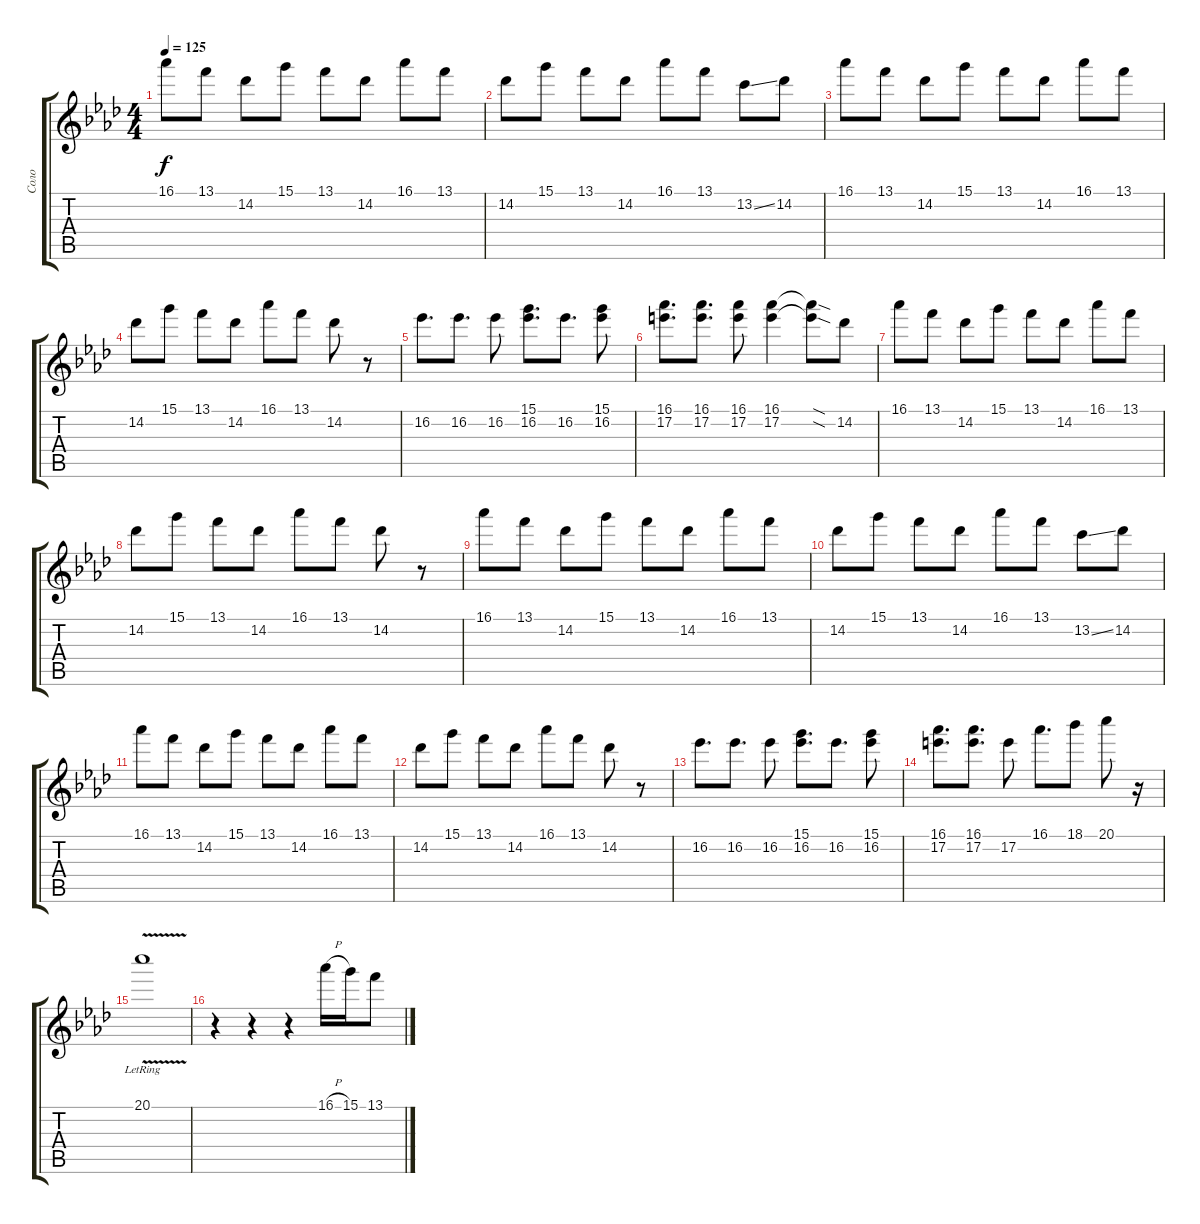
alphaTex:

\track ("Соло" "Соло") {solo instrument overdrivenguitar}
\staff {score tabs}
\tuning (E4 B3 G3 D3 A2 E2) {hide}
\ts (4 4)
\tempo 125
\clef g2
\ks fminor
16.1.8{dy f} 13.1.8 14.2.8 15.1.8 13.1.8 14.2.8 16.1.8 13.1.8 |
14.2.8 15.1.8 13.1.8 14.2.8 16.1.8 13.1.8 13.2{ss}.8 14.2.8 |
16.1.8 13.1.8 14.2.8 15.1.8 13.1.8 14.2.8 16.1.8 13.1.8 |
14.2.8 15.1.8 13.1.8 14.2.8 16.1.8 13.1.8 14.2.8 r.8 |
16.2.8{d} 16.2.8{d} 16.2.8 (15.1 16.2).8{d} 16.2.8{d} (15.1 16.2).8 |
(16.1 17.2).8{d} (16.1 17.2).8{d} (16.1 17.2).8 (16.1 17.2).4 (16.1{sod t} 17.2{sod t}).8 14.2.8 |
16.1.8 13.1.8 14.2.8 15.1.8 13.1.8 14.2.8 16.1.8 13.1.8 |
14.2.8 15.1.8 13.1.8 14.2.8 16.1.8 13.1.8 14.2.8 r.8 |
16.1.8 13.1.8 14.2.8 15.1.8 13.1.8 14.2.8 16.1.8 13.1.8 |
14.2.8 15.1.8 13.1.8 14.2.8 16.1.8 13.1.8 13.2{ss}.8 14.2.8 |
16.1.8 13.1.8 14.2.8 15.1.8 13.1.8 14.2.8 16.1.8 13.1.8 |
14.2.8 15.1.8 13.1.8 14.2.8 16.1.8 13.1.8 14.2.8 r.8 |
16.2.8{d} 16.2.8{d} 16.2.8 (15.1 16.2).8{d} 16.2.8{d} (15.1 16.2).8 |
(16.1 17.2).8{d} (16.1 17.2).8{d} 17.2.8 16.1.8{d} 18.1.8 20.1.8 r.16 |
20.1{v lr}.1 |
r.4 r.4 r.4 16.1{h}.16 15.1.16 13.1.8
